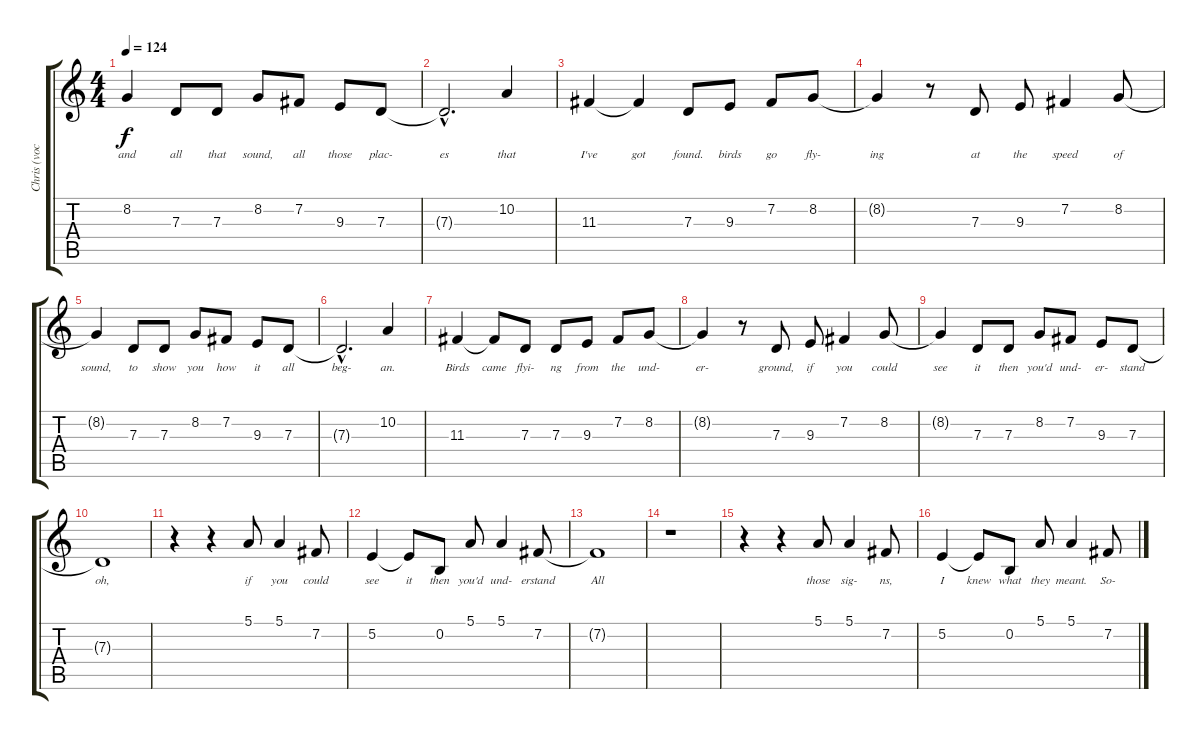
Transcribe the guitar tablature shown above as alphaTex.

\track ("Chris (vocals)" "Chris (voc") {instrument synthbrass2}
\staff {score tabs}
\tuning (E4 B3 G3 D3 A2 E2) {hide}
\ts (4 4)
\tempo 124
\clef g2
\ks c
8.2{t}.4{lyrics (0 "and") lyrics (1 "") lyrics (2 "") lyrics (3 "") lyrics (4 "") dy f} 7.3.8{lyrics (0 "all") lyrics (1 "") lyrics (2 "") lyrics (3 "") lyrics (4 "")} 7.3.8{lyrics (0 "that") lyrics (1 "") lyrics (2 "") lyrics (3 "") lyrics (4 "")} 8.2.8{lyrics (0 "sound,") lyrics (1 "") lyrics (2 "") lyrics (3 "") lyrics (4 "")} 7.2.8{lyrics (0 "all") lyrics (1 "") lyrics (2 "") lyrics (3 "") lyrics (4 "")} 9.3.8{lyrics (0 "those") lyrics (1 "") lyrics (2 "") lyrics (3 "") lyrics (4 "")} 7.3.8{lyrics (0 "plac-") lyrics (1 "") lyrics (2 "") lyrics (3 "") lyrics (4 "")} |
7.3{hac t}.2{d lyrics (0 "es") lyrics (1 "") lyrics (2 "") lyrics (3 "") lyrics (4 "")} 10.2.4{lyrics (0 "that") lyrics (1 "") lyrics (2 "") lyrics (3 "") lyrics (4 "")} |
11.3.4{lyrics (0 "I've") lyrics (1 "") lyrics (2 "") lyrics (3 "") lyrics (4 "")} 11.3{t}.4{lyrics (0 "got") lyrics (1 "") lyrics (2 "") lyrics (3 "") lyrics (4 "")} 7.3.8{lyrics (0 "found.") lyrics (1 "") lyrics (2 "") lyrics (3 "") lyrics (4 "")} 9.3.8{lyrics (0 "birds") lyrics (1 "") lyrics (2 "") lyrics (3 "") lyrics (4 "")} 7.2.8{lyrics (0 "go") lyrics (1 "") lyrics (2 "") lyrics (3 "") lyrics (4 "")} 8.2.8{lyrics (0 "fly-") lyrics (1 "") lyrics (2 "") lyrics (3 "") lyrics (4 "")} |
8.2{t}.4{lyrics (0 "ing") lyrics (1 "") lyrics (2 "") lyrics (3 "") lyrics (4 "")} r.8 7.3.8{lyrics (0 "at") lyrics (1 "") lyrics (2 "") lyrics (3 "") lyrics (4 "")} 9.3.8{lyrics (0 "the") lyrics (1 "") lyrics (2 "") lyrics (3 "") lyrics (4 "")} 7.2.4{lyrics (0 "speed") lyrics (1 "") lyrics (2 "") lyrics (3 "") lyrics (4 "")} 8.2.8{lyrics (0 "of") lyrics (1 "") lyrics (2 "") lyrics (3 "") lyrics (4 "")} |
8.2{t}.4{lyrics (0 "sound,") lyrics (1 "") lyrics (2 "") lyrics (3 "") lyrics (4 "")} 7.3.8{lyrics (0 "to") lyrics (1 "") lyrics (2 "") lyrics (3 "") lyrics (4 "")} 7.3.8{lyrics (0 "show") lyrics (1 "") lyrics (2 "") lyrics (3 "") lyrics (4 "")} 8.2.8{lyrics (0 "you") lyrics (1 "") lyrics (2 "") lyrics (3 "") lyrics (4 "")} 7.2.8{lyrics (0 "how") lyrics (1 "") lyrics (2 "") lyrics (3 "") lyrics (4 "")} 9.3.8{lyrics (0 "it") lyrics (1 "") lyrics (2 "") lyrics (3 "") lyrics (4 "")} 7.3.8{lyrics (0 "all") lyrics (1 "") lyrics (2 "") lyrics (3 "") lyrics (4 "")} |
7.3{hac t}.2{d lyrics (0 "beg-") lyrics (1 "") lyrics (2 "") lyrics (3 "") lyrics (4 "")} 10.2.4{lyrics (0 "an.") lyrics (1 "") lyrics (2 "") lyrics (3 "") lyrics (4 "")} |
11.3.4{lyrics (0 "Birds") lyrics (1 "") lyrics (2 "") lyrics (3 "") lyrics (4 "")} 11.3{t}.8{lyrics (0 "came") lyrics (1 "") lyrics (2 "") lyrics (3 "") lyrics (4 "")} 7.3.8{lyrics (0 "flyi-") lyrics (1 "") lyrics (2 "") lyrics (3 "") lyrics (4 "")} 7.3.8{lyrics (0 "ng") lyrics (1 "") lyrics (2 "") lyrics (3 "") lyrics (4 "")} 9.3.8{lyrics (0 "from") lyrics (1 "") lyrics (2 "") lyrics (3 "") lyrics (4 "")} 7.2.8{lyrics (0 "the") lyrics (1 "") lyrics (2 "") lyrics (3 "") lyrics (4 "")} 8.2.8{lyrics (0 "und-") lyrics (1 "") lyrics (2 "") lyrics (3 "") lyrics (4 "")} |
8.2{t}.4{lyrics (0 "er-") lyrics (1 "") lyrics (2 "") lyrics (3 "") lyrics (4 "")} r.8 7.3.8{lyrics (0 "ground,") lyrics (1 "") lyrics (2 "") lyrics (3 "") lyrics (4 "")} 9.3.8{lyrics (0 "if") lyrics (1 "") lyrics (2 "") lyrics (3 "") lyrics (4 "")} 7.2.4{lyrics (0 "you") lyrics (1 "") lyrics (2 "") lyrics (3 "") lyrics (4 "")} 8.2.8{lyrics (0 "could") lyrics (1 "") lyrics (2 "") lyrics (3 "") lyrics (4 "")} |
8.2{t}.4{lyrics (0 "see") lyrics (1 "") lyrics (2 "") lyrics (3 "") lyrics (4 "")} 7.3.8{lyrics (0 "it") lyrics (1 "") lyrics (2 "") lyrics (3 "") lyrics (4 "")} 7.3.8{lyrics (0 "then") lyrics (1 "") lyrics (2 "") lyrics (3 "") lyrics (4 "")} 8.2.8{lyrics (0 "you'd") lyrics (1 "") lyrics (2 "") lyrics (3 "") lyrics (4 "")} 7.2.8{lyrics (0 "und-") lyrics (1 "") lyrics (2 "") lyrics (3 "") lyrics (4 "")} 9.3.8{lyrics (0 "er-") lyrics (1 "") lyrics (2 "") lyrics (3 "") lyrics (4 "")} 7.3.8{lyrics (0 "stand") lyrics (1 "") lyrics (2 "") lyrics (3 "") lyrics (4 "")} |
7.3{t}.1{lyrics (0 "oh,") lyrics (1 "") lyrics (2 "") lyrics (3 "") lyrics (4 "")} |
r.4 r.4 5.1.8{lyrics (0 "if") lyrics (1 "") lyrics (2 "") lyrics (3 "") lyrics (4 "")} 5.1.4{lyrics (0 "you") lyrics (1 "") lyrics (2 "") lyrics (3 "") lyrics (4 "")} 7.2.8{lyrics (0 "could") lyrics (1 "") lyrics (2 "") lyrics (3 "") lyrics (4 "")} |
5.2.4{lyrics (0 "see") lyrics (1 "") lyrics (2 "") lyrics (3 "") lyrics (4 "")} 5.2{t}.8{lyrics (0 "it") lyrics (1 "") lyrics (2 "") lyrics (3 "") lyrics (4 "")} 0.2.8{lyrics (0 "then") lyrics (1 "") lyrics (2 "") lyrics (3 "") lyrics (4 "")} 5.1.8{lyrics (0 "you'd") lyrics (1 "") lyrics (2 "") lyrics (3 "") lyrics (4 "")} 5.1.4{lyrics (0 "und-") lyrics (1 "") lyrics (2 "") lyrics (3 "") lyrics (4 "")} 7.2.8{lyrics (0 "erstand") lyrics (1 "") lyrics (2 "") lyrics (3 "") lyrics (4 "")} |
7.2{t}.1{lyrics (0 "All") lyrics (1 "") lyrics (2 "") lyrics (3 "") lyrics (4 "")} |
r.1 |
r.4 r.4 5.1.8{lyrics (0 "those") lyrics (1 "") lyrics (2 "") lyrics (3 "") lyrics (4 "")} 5.1.4{lyrics (0 "sig-") lyrics (1 "") lyrics (2 "") lyrics (3 "") lyrics (4 "")} 7.2.8{lyrics (0 "ns,") lyrics (1 "") lyrics (2 "") lyrics (3 "") lyrics (4 "")} |
5.2.4{lyrics (0 "I") lyrics (1 "") lyrics (2 "") lyrics (3 "") lyrics (4 "")} 5.2{t}.8{lyrics (0 "knew") lyrics (1 "") lyrics (2 "") lyrics (3 "") lyrics (4 "")} 0.2.8{lyrics (0 "what") lyrics (1 "") lyrics (2 "") lyrics (3 "") lyrics (4 "")} 5.1.8{lyrics (0 "they") lyrics (1 "") lyrics (2 "") lyrics (3 "") lyrics (4 "")} 5.1.4{lyrics (0 "meant.") lyrics (1 "") lyrics (2 "") lyrics (3 "") lyrics (4 "")} 7.2.8{lyrics (0 "So-") lyrics (1 "") lyrics (2 "") lyrics (3 "") lyrics (4 "")}
